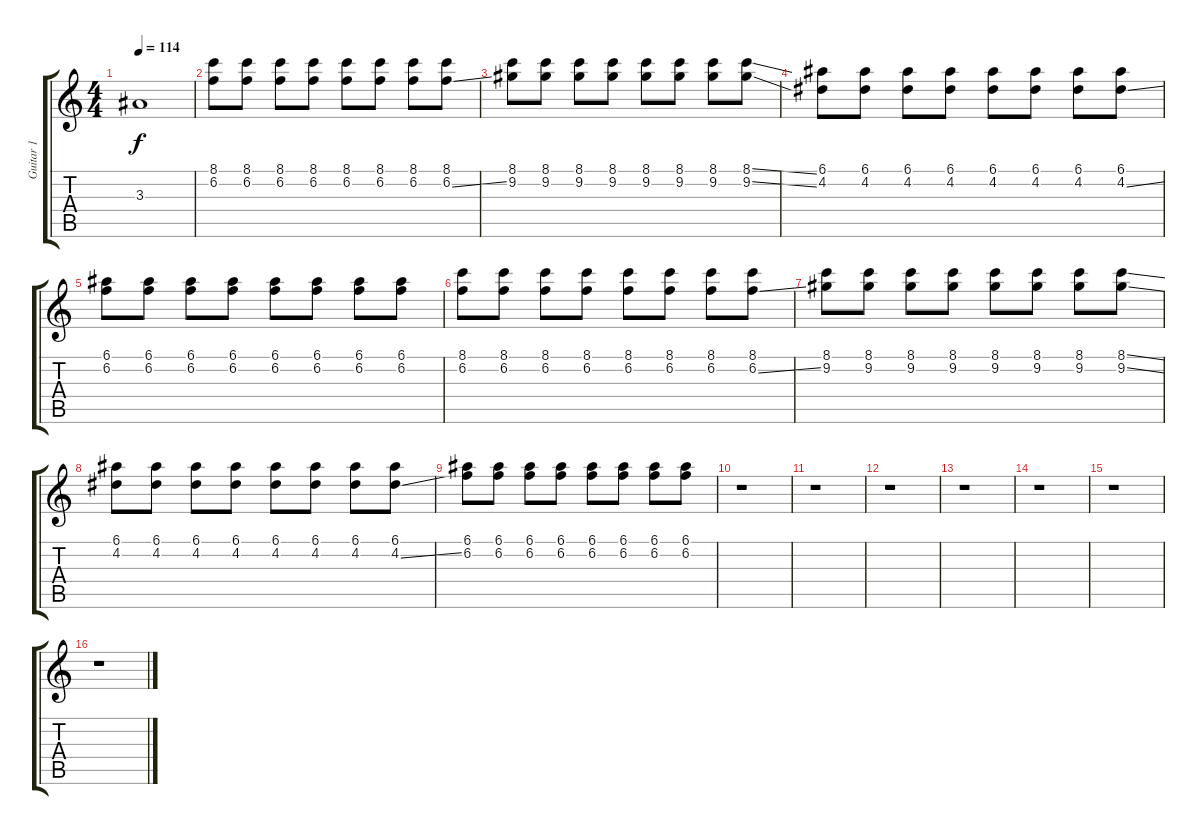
\track ("Guitar 1" "Guitar 1") {instrument distortionguitar}
\staff {score tabs}
\tuning (E4 B3 G3 D3 A2 E2) {hide}
\ts (4 4)
\tempo 114
\clef g2
\ks c
3.3{t}.1{dy f} |
(8.1 6.2).8 (8.1 6.2).8 (8.1 6.2).8 (8.1 6.2).8 (8.1 6.2).8 (8.1 6.2).8 (8.1 6.2).8 (8.1 6.2{ss}).8 |
(8.1 9.2).8 (8.1 9.2).8 (8.1 9.2).8 (8.1 9.2).8 (8.1 9.2).8 (8.1 9.2).8 (8.1 9.2).8 (8.1{ss} 9.2{ss}).8 |
(6.1 4.2).8 (6.1 4.2).8 (6.1 4.2).8 (6.1 4.2).8 (6.1 4.2).8 (6.1 4.2).8 (6.1 4.2).8 (6.1 4.2{ss}).8 |
(6.1 6.2).8 (6.1 6.2).8 (6.1 6.2).8 (6.1 6.2).8 (6.1 6.2).8 (6.1 6.2).8 (6.1 6.2).8 (6.1 6.2).8 |
(8.1 6.2).8 (8.1 6.2).8 (8.1 6.2).8 (8.1 6.2).8 (8.1 6.2).8 (8.1 6.2).8 (8.1 6.2).8 (8.1 6.2{ss}).8 |
(8.1 9.2).8 (8.1 9.2).8 (8.1 9.2).8 (8.1 9.2).8 (8.1 9.2).8 (8.1 9.2).8 (8.1 9.2).8 (8.1{ss} 9.2{ss}).8 |
(6.1 4.2).8 (6.1 4.2).8 (6.1 4.2).8 (6.1 4.2).8 (6.1 4.2).8 (6.1 4.2).8 (6.1 4.2).8 (6.1 4.2{ss}).8 |
(6.1 6.2).8 (6.1 6.2).8 (6.1 6.2).8 (6.1 6.2).8 (6.1 6.2).8 (6.1 6.2).8 (6.1 6.2).8 (6.1 6.2).8 |
r.1 |
r.1 |
r.1 |
r.1 |
r.1 |
r.1 |
r.1
